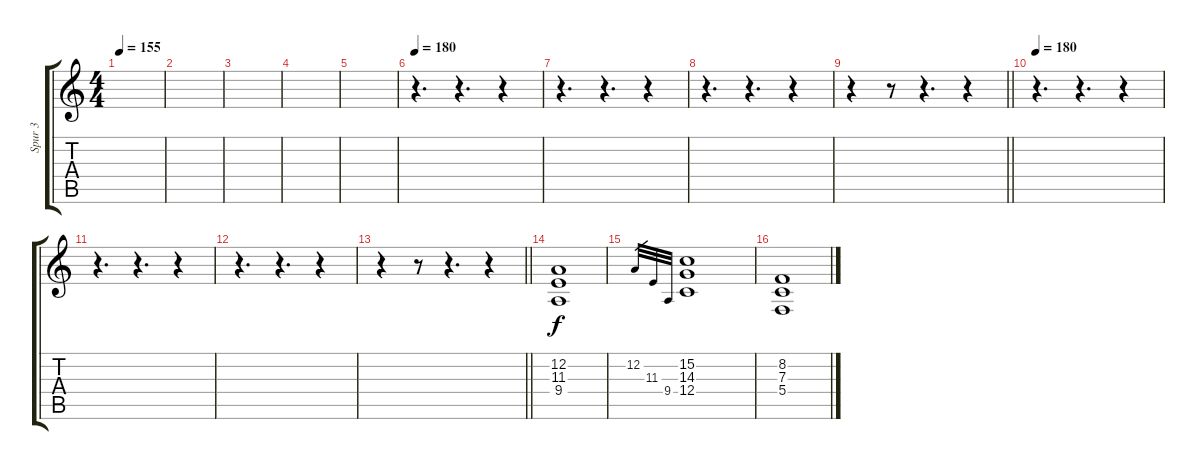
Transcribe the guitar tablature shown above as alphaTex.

\track ("Spur 3" "Spur 3") {instrument fx7echoes}
\staff {score tabs}
\tuning (D4 A3 F3 C3 G2 D2) {hide}
\ts (4 4)
\tempo 155
\clef g2
\ks c
|
|
|
|
|
\tempo 180
r.4{d} r.4{d} r.4 |
r.4{d} r.4{d} r.4 |
r.4{d} r.4{d} r.4 |
\barLineRight lightlight
r.4 r.8 r.4{d} r.4 |
\tempo 180
r.4{d} r.4{d} r.4 |
r.4{d} r.4{d} r.4 |
r.4{d} r.4{d} r.4 |
\barLineRight lightlight
r.4 r.8 r.4{d} r.4 |
(12.2 11.3 9.4).1 |
12.2.32{gr} 11.3.32{gr} 9.4.32{gr} (15.2 14.3 12.4).1 |
(8.2 7.3 5.4).1
